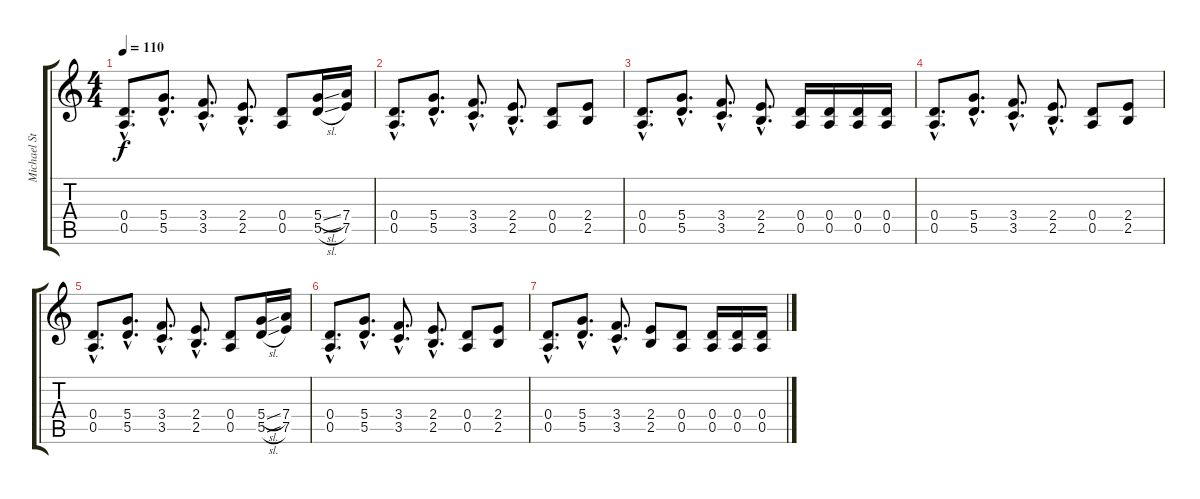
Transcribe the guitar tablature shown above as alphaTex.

\track ("Michael Stapel" "Michael St") {instrument acousticguitarsteel}
\staff {score tabs}
\tuning (E4 B3 G3 D3 A2 D2) {hide}
\ts (4 4)
\tempo 110
\clef g2
\ks c
(0.4{hac} 0.5{hac}).8{d dy f} (5.4{hac} 5.5{hac}).8{d} (3.4{hac} 3.5{hac}).8{d} (2.4{hac} 2.5{hac}).8{d} (0.4 0.5).8 (5.4{sl} 5.5{sl}).16 (7.4 7.5).16 |
(0.4{hac} 0.5{hac}).8{d} (5.4{hac} 5.5{hac}).8{d} (3.4{hac} 3.5{hac}).8{d} (2.4{hac} 2.5{hac}).8{d} (0.4 0.5).8 (2.4 2.5).8 |
(0.4{hac} 0.5{hac}).8{d} (5.4{hac} 5.5{hac}).8{d} (3.4{hac} 3.5{hac}).8{d} (2.4{hac} 2.5{hac}).8{d} (0.4 0.5).16 (0.4 0.5).16 (0.4 0.5).16 (0.4 0.5).16 |
(0.4{hac} 0.5{hac}).8{d volume 9} (5.4{hac} 5.5{hac}).8{d volume 0} (3.4{hac} 3.5{hac}).8{d} (2.4{hac} 2.5{hac}).8{d} (0.4 0.5).8 (2.4 2.5).8 |
(0.4{hac} 0.5{hac}).8{d} (5.4{hac} 5.5{hac}).8{d} (3.4{hac} 3.5{hac}).8{d} (2.4{hac} 2.5{hac}).8{d} (0.4 0.5).8 (5.4{sl} 5.5{sl}).16 (7.4 7.5).16 |
(0.4{hac} 0.5{hac}).8{d} (5.4{hac} 5.5{hac}).8{d} (3.4{hac} 3.5{hac}).8{d} (2.4{hac} 2.5{hac}).8{d} (0.4 0.5).8 (2.4 2.5).8 |
(0.4{hac} 0.5{hac}).8{d} (5.4{hac} 5.5{hac}).8{d} (3.4{hac} 3.5{hac}).8{d} (2.4 2.5).8 (0.4 0.5).8 (0.4 0.5).16 (0.4 0.5).16 (0.4 0.5).16
